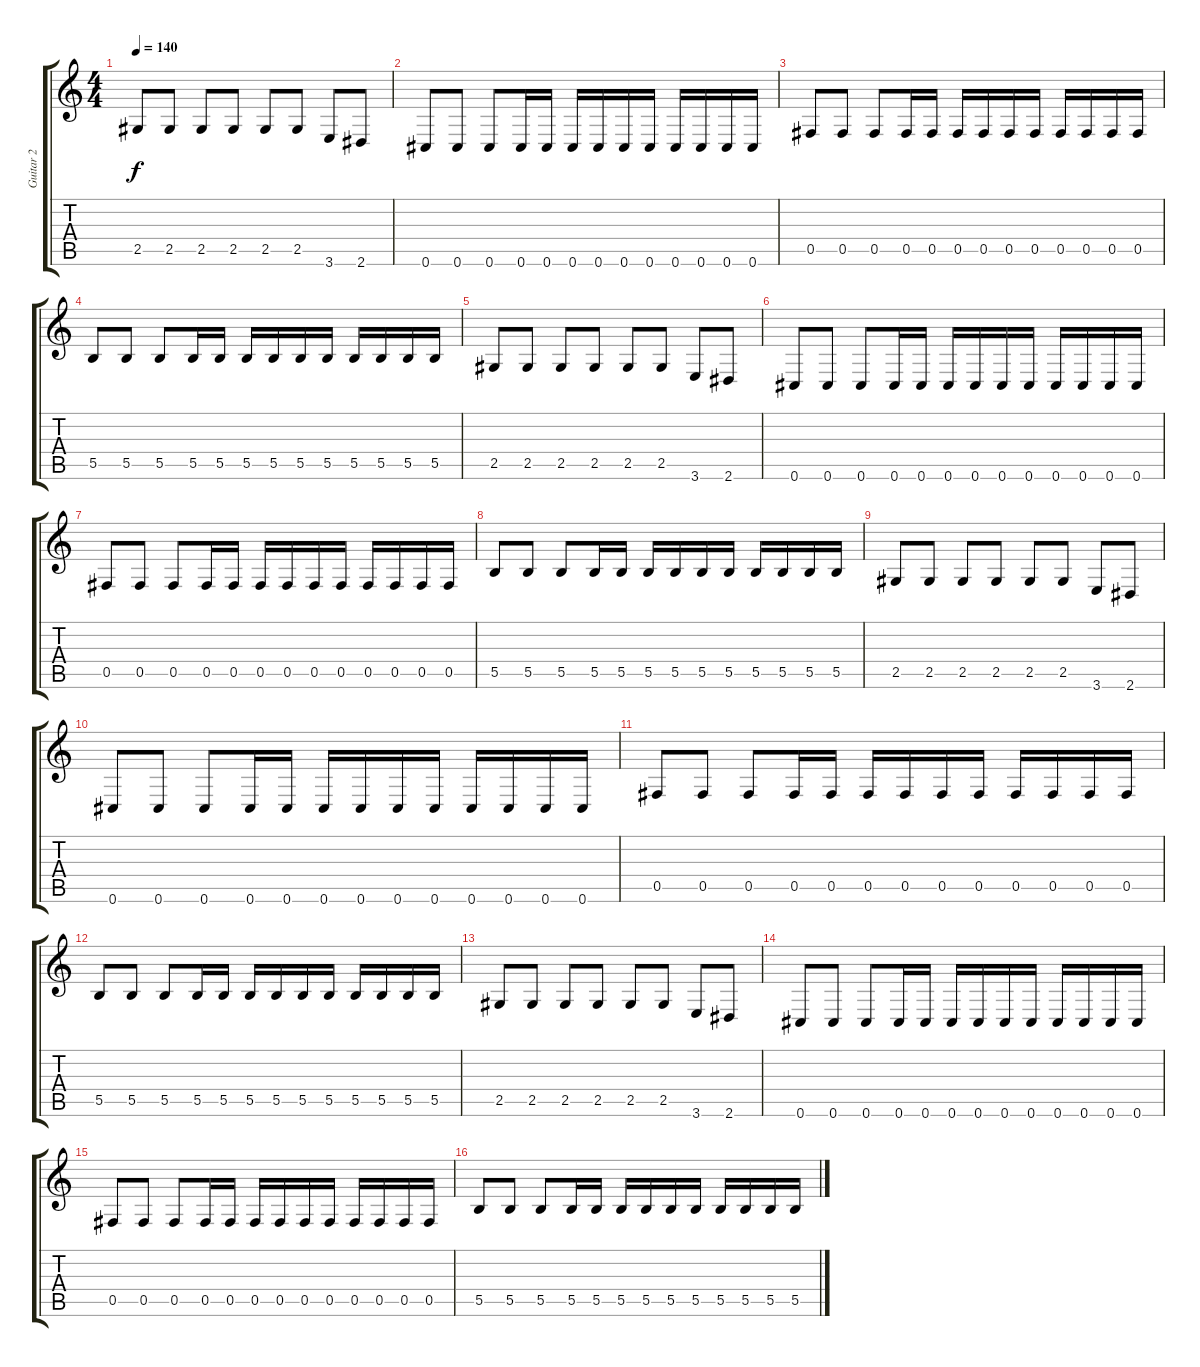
\track ("Guitar 2" "Guitar 2") {instrument distortionguitar}
\staff {score tabs}
\tuning (Db4 Ab3 E3 B2 Gb2 Db2) {hide}
\ts (4 4)
\tempo 140
\clef g2
\ks c
2.5.8{dy f} 2.5.8 2.5.8 2.5.8 2.5.8 2.5.8 3.6.8 2.6.8 |
0.6.8 0.6.8 0.6.8 0.6.16 0.6.16 0.6.16 0.6.16 0.6.16 0.6.16 0.6.16 0.6.16 0.6.16 0.6.16 |
0.5.8 0.5.8 0.5.8 0.5.16 0.5.16 0.5.16 0.5.16 0.5.16 0.5.16 0.5.16 0.5.16 0.5.16 0.5.16 |
5.5.8 5.5.8 5.5.8 5.5.16 5.5.16 5.5.16 5.5.16 5.5.16 5.5.16 5.5.16 5.5.16 5.5.16 5.5.16 |
2.5.8 2.5.8 2.5.8 2.5.8 2.5.8 2.5.8 3.6.8 2.6.8 |
0.6.8 0.6.8 0.6.8 0.6.16 0.6.16 0.6.16 0.6.16 0.6.16 0.6.16 0.6.16 0.6.16 0.6.16 0.6.16 |
0.5.8 0.5.8 0.5.8 0.5.16 0.5.16 0.5.16 0.5.16 0.5.16 0.5.16 0.5.16 0.5.16 0.5.16 0.5.16 |
5.5.8 5.5.8 5.5.8 5.5.16 5.5.16 5.5.16 5.5.16 5.5.16 5.5.16 5.5.16 5.5.16 5.5.16 5.5.16 |
2.5.8 2.5.8 2.5.8 2.5.8 2.5.8 2.5.8 3.6.8 2.6.8 |
0.6.8 0.6.8 0.6.8 0.6.16 0.6.16 0.6.16 0.6.16 0.6.16 0.6.16 0.6.16 0.6.16 0.6.16 0.6.16 |
0.5.8 0.5.8 0.5.8 0.5.16 0.5.16 0.5.16 0.5.16 0.5.16 0.5.16 0.5.16 0.5.16 0.5.16 0.5.16 |
5.5.8 5.5.8 5.5.8 5.5.16 5.5.16 5.5.16 5.5.16 5.5.16 5.5.16 5.5.16 5.5.16 5.5.16 5.5.16 |
2.5.8 2.5.8 2.5.8 2.5.8 2.5.8 2.5.8 3.6.8 2.6.8 |
0.6.8 0.6.8 0.6.8 0.6.16 0.6.16 0.6.16 0.6.16 0.6.16 0.6.16 0.6.16 0.6.16 0.6.16 0.6.16 |
0.5.8 0.5.8 0.5.8 0.5.16 0.5.16 0.5.16 0.5.16 0.5.16 0.5.16 0.5.16 0.5.16 0.5.16 0.5.16 |
5.5.8 5.5.8 5.5.8 5.5.16 5.5.16 5.5.16 5.5.16 5.5.16 5.5.16 5.5.16 5.5.16 5.5.16 5.5.16
